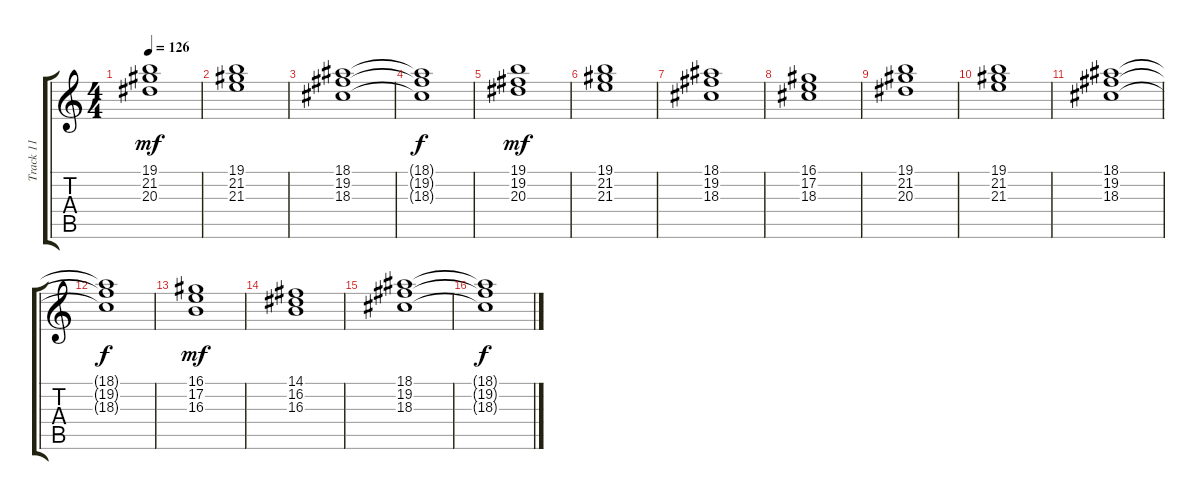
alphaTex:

\track ("Track 11" "Track 11") {instrument rockorgan}
\staff {score tabs}
\tuning (E4 B3 G3 D3 A2 E2) {hide}
\ts (4 4)
\tempo 126
\clef g2
\ks c
(19.1 21.2 20.3).1{dy mf} |
(19.1 21.2 21.3).1 |
(18.1 19.2 18.3).1 |
(18.1{t} 19.2{t} 18.3{t}).1{dy f} |
(19.1 19.2 20.3).1{dy mf} |
(19.1 21.2 21.3).1 |
(18.1 19.2 18.3).1 |
(16.1 17.2 18.3).1 |
(19.1 21.2 20.3).1 |
(19.1 21.2 21.3).1 |
(18.1 19.2 18.3).1 |
(18.1{t} 19.2{t} 18.3{t}).1{dy f} |
(16.1 17.2 16.3).1{dy mf} |
(14.1 16.2 16.3).1 |
(18.1 19.2 18.3).1 |
(18.1{t} 19.2{t} 18.3{t}).1{dy f}
